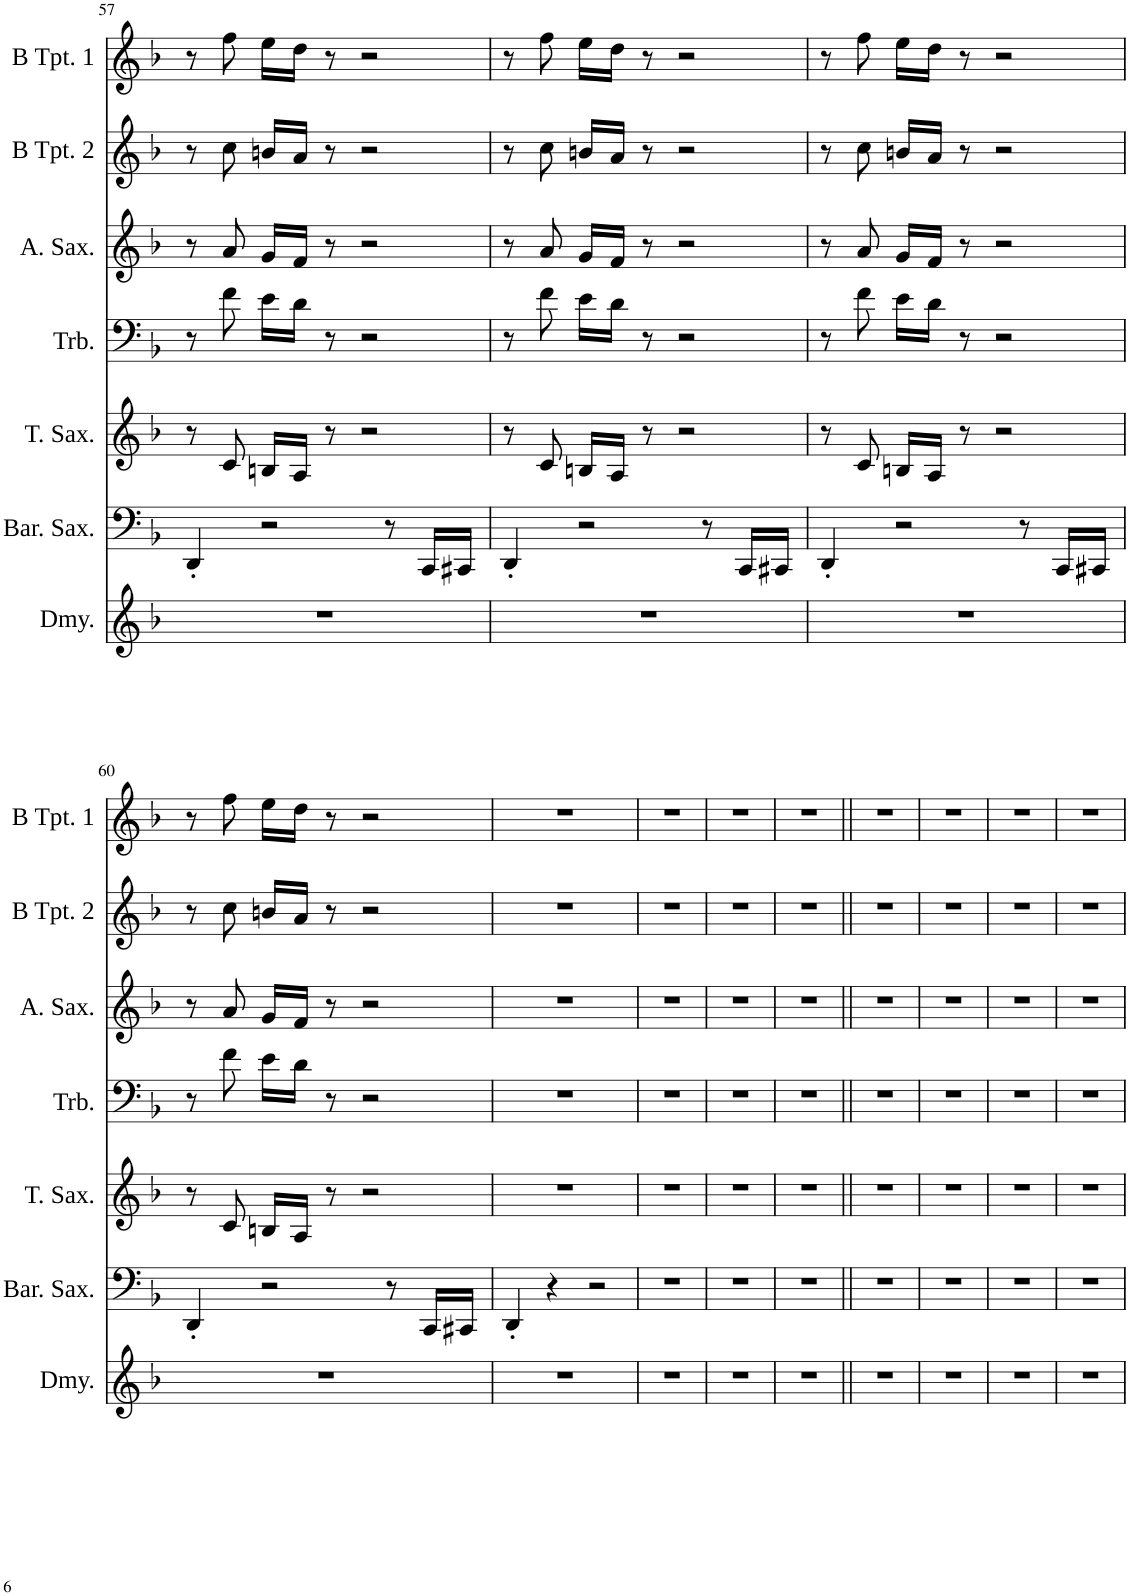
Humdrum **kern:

**kern	**kern	**kern	**kern	**kern	**kern	**kern
*part7	*part6	*part5	*part4	*part3	*part2	*part1
*staff7	*staff6	*staff5	*staff4	*staff3	*staff2	*staff1
*I"Dummy	*I"Baritone Saxophone	*I"Tenor Saxophone	*I"Trombone	*I"Alto Saxophone	*I"B Trumpet  2	*I"B Trumpet 1
*I'Dmy.	*I'Bar. Sax.	*I'T. Sax.	*I'Trb.	*I'A. Sax.	*I'B Tpt. 2	*I'B Tpt. 1
!!LO:PB:g=z
*clefG2	*clefF4	*clefG2	*clefF4	*clefG2	*clefG2	*clefG2
*ITrd7c12	*ITrd12c21	*ITrd8c14	*	*ITrd5c9	*ITrd1c2	*ITrd1c2
*k[b-]	*k[b-]	*k[b-]	*k[b-]	*k[b-]	*k[b-]	*k[b-]
*M4/4	*M4/4	*M4/4	*M4/4	*M4/4	*M4/4	*M4/4
=57	=57	=57	=57	=57	=57	=57
1r	4DD'/	8r	8r	8r	8r	8r
.	.	8c/	8f\	8a/	8cc\	8ff\
.	2r	16Bn/LL	16e\LL	16g/LL	16bn/LL	16ee\LL
.	.	16A/JJ	16d\JJ	16f/JJ	16a/JJ	16dd\JJ
.	.	8r	8r	8r	8r	8r
.	.	2r	2r	2r	2r	2r
.	8r	.	.	.	.	.
.	16CC/LL	.	.	.	.	.
.	16CC#X/JJ	.	.	.	.	.
=58	=58	=58	=58	=58	=58	=58
1r	4DD'/	8r	8r	8r	8r	8r
.	.	8c/	8f\	8a/	8cc\	8ff\
.	2r	16Bn/LL	16e\LL	16g/LL	16bn/LL	16ee\LL
.	.	16A/JJ	16d\JJ	16f/JJ	16a/JJ	16dd\JJ
.	.	8r	8r	8r	8r	8r
.	.	2r	2r	2r	2r	2r
.	8r	.	.	.	.	.
.	16CC/LL	.	.	.	.	.
.	16CC#X/JJ	.	.	.	.	.
=59	=59	=59	=59	=59	=59	=59
1r	4DD'/	8r	8r	8r	8r	8r
.	.	8c/	8f\	8a/	8cc\	8ff\
.	2r	16Bn/LL	16e\LL	16g/LL	16bn/LL	16ee\LL
.	.	16A/JJ	16d\JJ	16f/JJ	16a/JJ	16dd\JJ
.	.	8r	8r	8r	8r	8r
.	.	2r	2r	2r	2r	2r
.	8r	.	.	.	.	.
.	16CC/LL	.	.	.	.	.
.	16CC#X/JJ	.	.	.	.	.
!!LO:LB:g=z
=60	=60	=60	=60	=60	=60	=60
1r	4DD'/	8r	8r	8r	8r	8r
.	.	8c/	8f\	8a/	8cc\	8ff\
.	2r	16Bn/LL	16e\LL	16g/LL	16bn/LL	16ee\LL
.	.	16A/JJ	16d\JJ	16f/JJ	16a/JJ	16dd\JJ
.	.	8r	8r	8r	8r	8r
.	.	2r	2r	2r	2r	2r
.	8r	.	.	.	.	.
.	16CC/LL	.	.	.	.	.
.	16CC#X/JJ	.	.	.	.	.
=61	=61	=61	=61	=61	=61	=61
1r	4DD'/	1r	1r	1r	1r	1r
.	4r	.	.	.	.	.
.	2r	.	.	.	.	.
=62	=62	=62	=62	=62	=62	=62
1r	1r	1r	1r	1r	1r	1r
=63	=63	=63	=63	=63	=63	=63
1r	1r	1r	1r	1r	1r	1r
=64	=64	=64	=64	=64	=64	=64
1r	1r	1r	1r	1r	1r	1r
=65||	=65||	=65||	=65||	=65||	=65||	=65||
1r	1r	1r	1r	1r	1r	1r
=66	=66	=66	=66	=66	=66	=66
1r	1r	1r	1r	1r	1r	1r
=67	=67	=67	=67	=67	=67	=67
1r	1r	1r	1r	1r	1r	1r
=68	=68	=68	=68	=68	=68	=68
1r	1r	1r	1r	1r	1r	1r
=	=	=	=	=	=	=
*-	*-	*-	*-	*-	*-	*-
